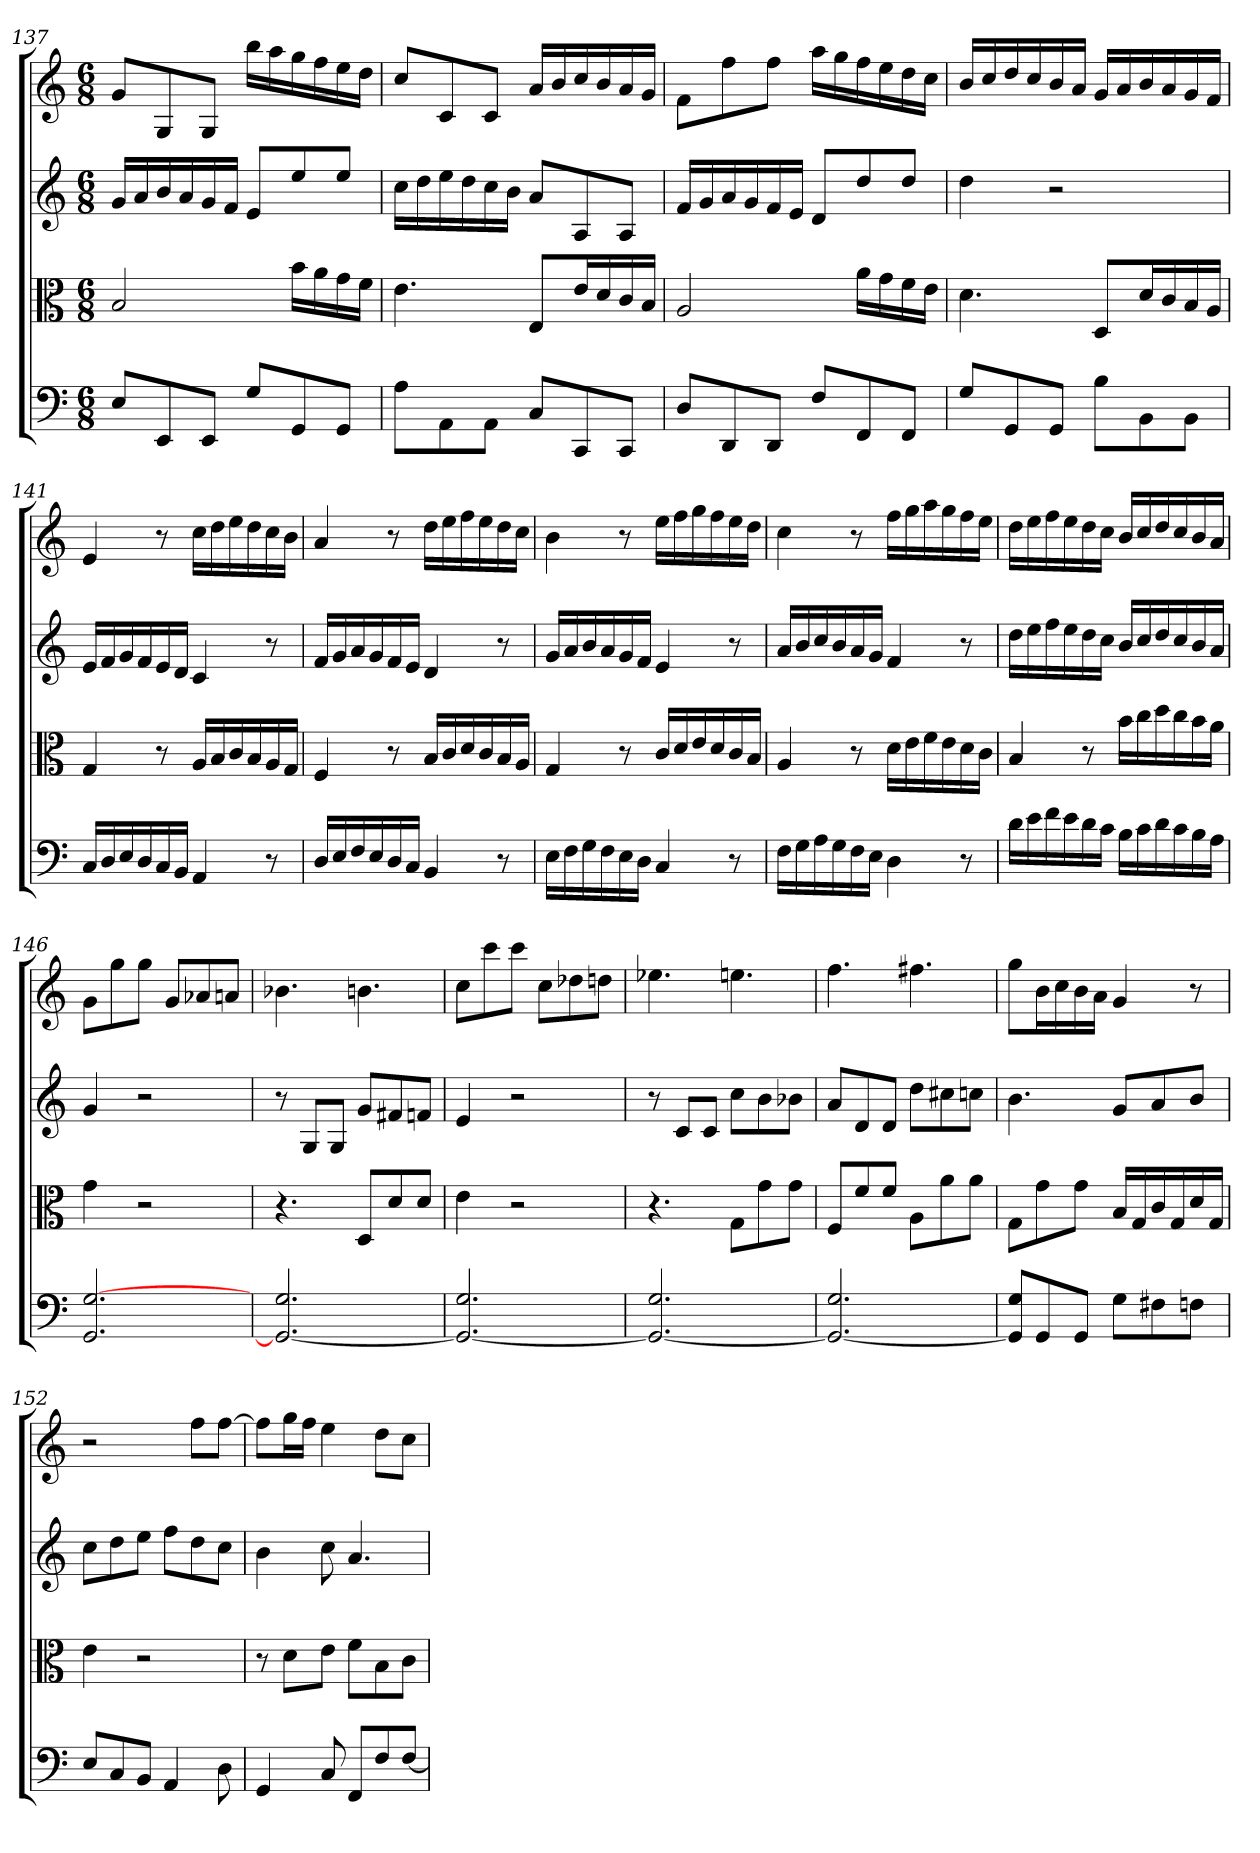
**kern	**kern	**kern	**kern
*part4	*part3	*part2	*part1
*staff4	*staff3	*staff2	*staff1
*clefF4	*clefC3	*clefG2	*clefG2
*k[]	*k[]	*k[]	*k[]
*C:	*C:	*C:	*C:
*M6/8	*M6/8	*M6/8	*M6/8
=137	=137	=137	=137
8E/L	2B	16g/LL	8g/L
.	.	16a/	.
8EE/	.	16b/	8G/
.	.	16a/	.
8EE/J	.	16g/	8G/J
.	.	16f/JJ	.
8G/L	.	8e/L	16bb\LL
.	.	.	16aa\
8GG/	16b\LL	8ee/	16gg\
.	16a\	.	16ff\
8GG/J	16g\	8ee/J	16ee\
.	16f\JJ	.	16dd\JJ
=138	=138	=138	=138
8A\L	4.e	16cc\LL	8cc/L
.	.	16dd\	.
8AA\	.	16ee\	8c/
.	.	16dd\	.
8AA\J	.	16cc\	8c/J
.	.	16b\JJ	.
8C/L	8E/L	8a/L	16a/LL
.	.	.	16b/
8CC/	16e/L	8A/	16cc/
.	16d/	.	16b/
8CC/J	16c/	8A/J	16a/
.	16B/JJ	.	16g/JJ
=139	=139	=139	=139
8D/L	2A	16f/LL	8f\L
.	.	16g/	.
8DD/	.	16a/	8ff\
.	.	16g/	.
8DD/J	.	16f/	8ff\J
.	.	16e/JJ	.
8F/L	.	8d/L	16aa\LL
.	.	.	16gg\
8FF/	16a\LL	8dd/	16ff\
.	16g\	.	16ee\
8FF/J	16f\	8dd/J	16dd\
.	16e\JJ	.	16cc\JJ
=140	=140	=140	=140
8G/L	4.d	4dd	16b/LL
.	.	.	16cc/
8GG/	.	.	16dd/
.	.	.	16cc/
8GG/J	.	2r	16b/
.	.	.	16a/JJ
8B\L	8D/L	.	16g/LL
.	.	.	16a/
8BB\	16d/L	.	16b/
.	16c/	.	16a/
8BB\J	16B/	.	16g/
.	16A/JJ	.	16f/JJ
=141	=141	=141	=141
16C/LL	4G	16e/LL	4e
16D/	.	16f/	.
16E/	.	16g/	.
16D/	.	16f/	.
16C/	8r	16e/	8r
16BB/JJ	.	16d/JJ	.
4AA	16A/LL	4c	16cc\LL
.	16B/	.	16dd\
.	16c/	.	16ee\
.	16B/	.	16dd\
8r	16A/	8r	16cc\
.	16G/JJ	.	16b\JJ
=142	=142	=142	=142
16D/LL	4F	16f/LL	4a
16E/	.	16g/	.
16F/	.	16a/	.
16E/	.	16g/	.
16D/	8r	16f/	8r
16C/JJ	.	16e/JJ	.
4BB	16B/LL	4d	16dd\LL
.	16c/	.	16ee\
.	16d/	.	16ff\
.	16c/	.	16ee\
8r	16B/	8r	16dd\
.	16A/JJ	.	16cc\JJ
=143	=143	=143	=143
16E\LL	4G	16g/LL	4b
16F\	.	16a/	.
16G\	.	16b/	.
16F\	.	16a/	.
16E\	8r	16g/	8r
16D\JJ	.	16f/JJ	.
4C	16c/LL	4e	16ee\LL
.	16d/	.	16ff\
.	16e/	.	16gg\
.	16d/	.	16ff\
8r	16c/	8r	16ee\
.	16B/JJ	.	16dd\JJ
=144	=144	=144	=144
16F\LL	4A	16a/LL	4cc
16G\	.	16b/	.
16A\	.	16cc/	.
16G\	.	16b/	.
16F\	8r	16a/	8r
16E\JJ	.	16g/JJ	.
4D	16d\LL	4f	16ff\LL
.	16e\	.	16gg\
.	16f\	.	16aa\
.	16e\	.	16gg\
8r	16d\	8r	16ff\
.	16c\JJ	.	16ee\JJ
=145	=145	=145	=145
16d\LL	4B	16dd\LL	16dd\LL
16e\	.	16ee\	16ee\
16f\	.	16ff\	16ff\
16e\	.	16ee\	16ee\
16d\	8r	16dd\	16dd\
16c\JJ	.	16cc\JJ	16cc\JJ
16B\LL	16b\LL	16b/LL	16b/LL
16c\	16cc\	16cc/	16cc/
16d\	16dd\	16dd/	16dd/
16c\	16cc\	16cc/	16cc/
16B\	16b\	16b/	16b/
16A\JJ	16a\JJ	16a/JJ	16a/JJ
=146	=146	=146	=146
2.GG [2.G	4g	4g	8g\L
.	.	.	8gg\
.	2r	2r	8gg\J
.	.	.	8g/L
.	.	.	8a-X/
.	.	.	8an/J
=147	=147	=147	=147
2.GG_ 2.G	4.r	8r	4.b-X
.	.	8G/L	.
.	.	8G/J	.
.	8D/L	8g/L	4.bn
.	8d/	8f#X/	.
.	8d/J	8fn/J	.
=148	=148	=148	=148
2.GG_ 2.G	4e	4e	8cc\L
.	.	.	8ccc\
.	2r	2r	8ccc\J
.	.	.	8cc\L
.	.	.	8dd-X\
.	.	.	8ddn\J
=149	=149	=149	=149
2.GG_ 2.G	4.r	8r	4.ee-X
.	.	8c/L	.
.	.	8c/J	.
.	8G\L	8cc\L	4.een
.	8g\	8b\	.
.	8g\J	8b-X\J	.
=150	=150	=150	=150
2.GG_ 2.G	8F/L	8a/L	4.ff
.	8f/	8d/	.
.	8f/J	8d/J	.
.	8A\L	8dd\L	4.ff#X
.	8a\	8cc#X\	.
.	8a\J	8ccn\J	.
=151	=151	=151	=151
8GG]/ 8G/L	8G\L	4.b	8gg\L
8GG/	8g\	.	16b\L
.	.	.	16cc\
8GG/J	8g\J	.	16b\
.	.	.	16a\JJ
8G\L	16B/LL	8g/L	4g
.	16G/	.	.
8F#X\	16c/	8a/	.
.	16G/	.	.
8Fn\J	16d/	8b/J	8r
.	16G/JJ	.	.
=152	=152	=152	=152
8E/L	4e	8cc\L	2r
8C/	.	8dd\	.
8BB/J	2r	8ee\J	.
4AA	.	8ff\L	.
.	.	8dd\	8ff\L
8D	.	8cc\J	[8ff\J
=153	=153	=153	=153
4GG	8r	4b	8ff\L]
.	8d\L	.	16gg\L
.	.	.	16ff\JJ
8C	8e\J	8cc	4ee
8FF/L	8f\L	4.a	.
8F/	8B\	.	8dd\L
[8F/J	8c\J	.	8cc\J
=	=	=	=
*-	*-	*-	*-
